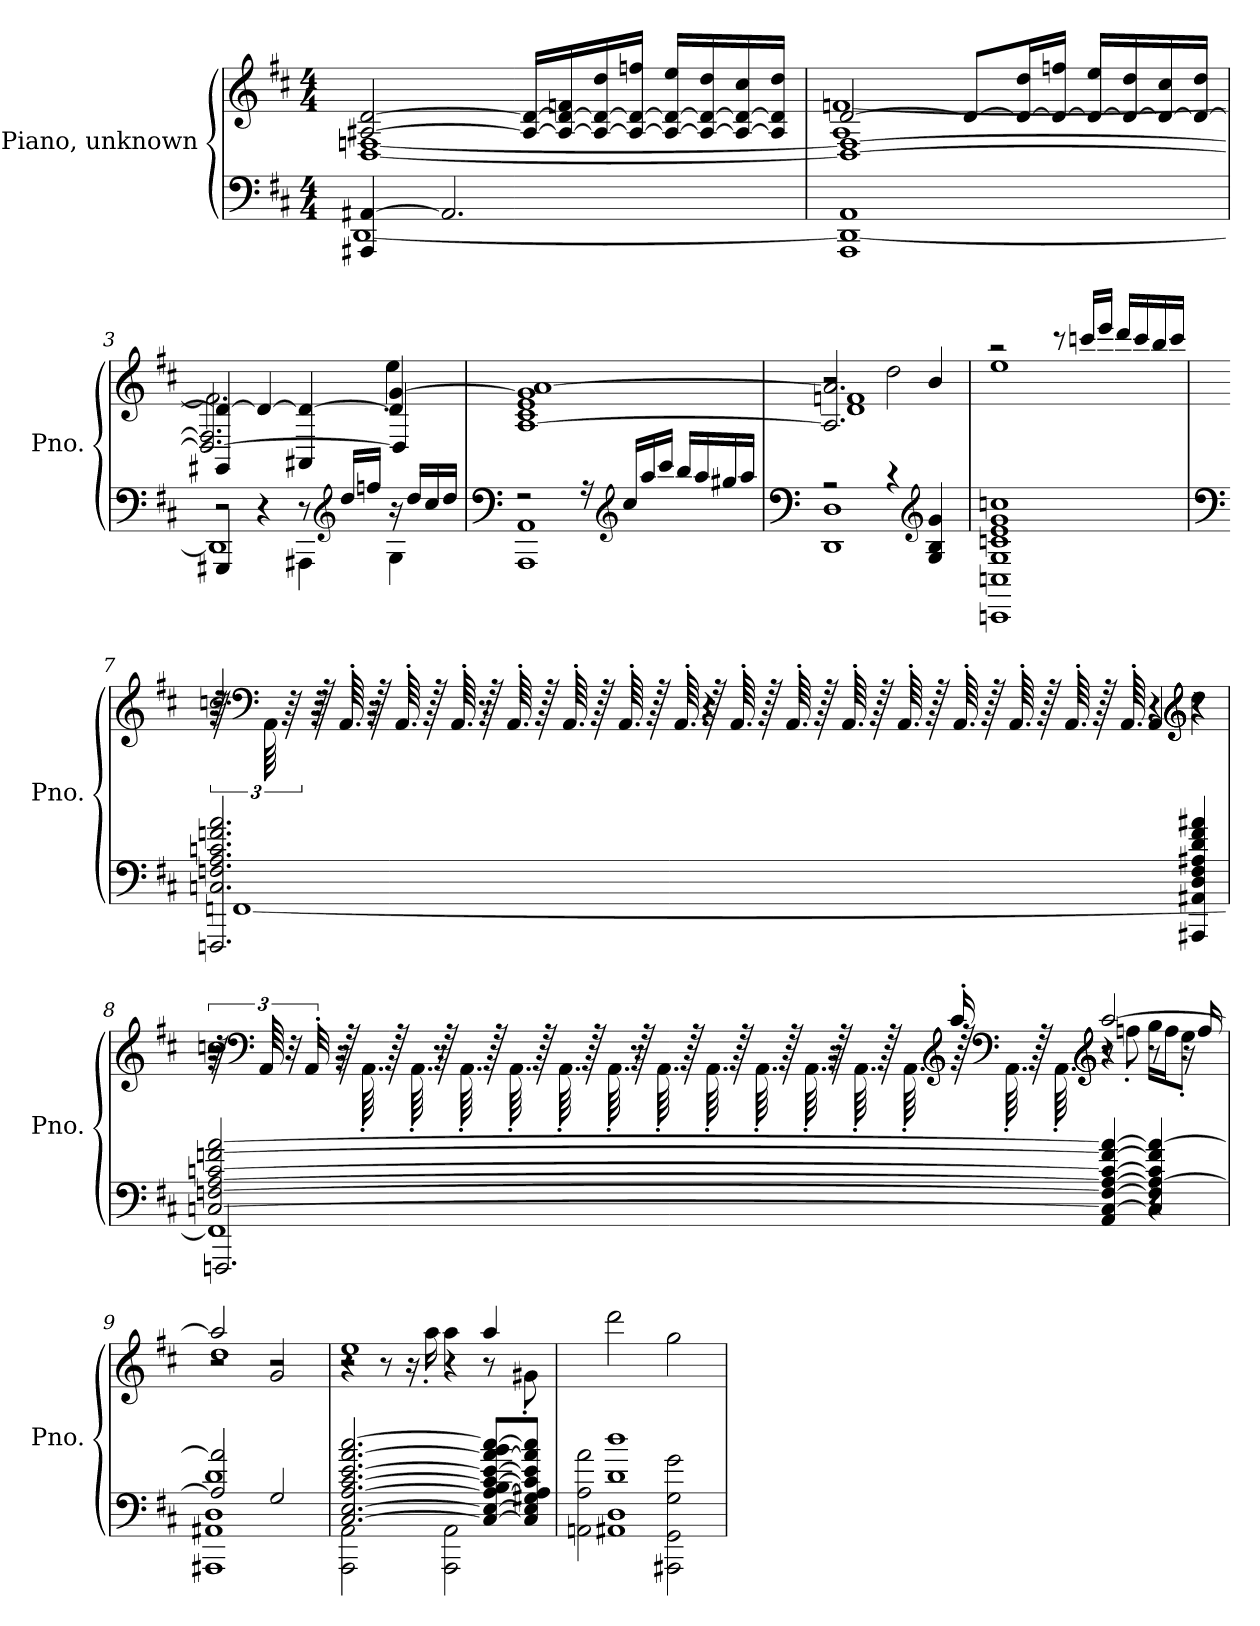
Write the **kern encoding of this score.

**kern	**kern
*part1	*part1
*staff2	*staff1
*I"Piano, unknown	*
*I'Pno.	*
*clefF4	*clefG2
*k[f#c#]	*k[f#c#]
*M4/4	*M4/4
*MM120	*MM120
=1	=1
*^	*^
4AAA#X/ [4AA#X/	[1DD	[2A#X/ [2d/	[1D [1Fn
2.AA#/]	.	.	.
.	.	16A#/_ 16d/_LL	.
.	.	16A#/_ 16d/_ 16fn/	.
.	.	16A#/_ 16d/_ 16dd/	.
.	.	16A#/_ 16d/_ 16ffn/JJ	.
.	.	16A#/_ 16d/_ 16ee/LL	.
.	.	16A#/_ 16d/_ 16dd/	.
.	.	16A#/_ 16d/_ 16cc#/	.
.	.	16A#/] 16d/] 16dd/JJ	.
=2	=2	=2	=2
*	*	*	*^
1AAA 1AA	1DD_	[2d/	1A [1fn	1D_ 1F_
.	.	8d/L_	.	.
.	.	16d/_ 16dd/L	.	.
.	.	16d/_ 16ffn/JJ	.	.
.	.	16d/_ 16ee/LL	.	.
.	.	16d/_ 16dd/	.	.
.	.	16d/_ 16cc#/	.	.
.	.	16d/_ 16dd/JJ	.	.
!!LO:LB:g=z	!!	!!
=3	=3	=3	=3	=3
*	*^	*	*	*
4GGG#X/	2r	1DD]	4GG#X/ 4d/_	2.f\]	2.D/_ 2.F/]
4r	.	.	4d/_	.	.
8r	4AAA#X\	.	4AA#X/ 4d/_	.	.
*clefG2	*	*	*	*	*
16dd/LL	.	.	.	.	.
16ffn/JJ	.	.	.	.	.
16r	4G\	.	4d/] [4g/	4ee'\	4D/]
16dd/LL	.	.	.	.	.
16cc#/	.	.	.	.	.
16dd/JJ	.	.	.	.	.
*v	*v	*v	*	*	*
*	*v	*v	*v
=4	=4
*clefF4	*
*^	*^
2r	1AAA 1AA	[1A 1g] [1a	1c# 1e
16r	.	.	.
*clefG2	*	*	*
16cc#/LL	.	.	.
16aa/	.	.	.
16ccc#/JJ	.	.	.
16bb/LL	.	.	.
16aa/	.	.	.
16gg#X/	.	.	.
16aa/JJ	.	.	.
*	*	*v	*v
=5	=5	=5
*clefF4	*	*
*	*	*^
*	*	*	*^
2r	1DD 1D	2.A/] 2.a/]	2r	1d 1fn
4r	.	.	2dd\	.
*clefG2	*	*	*	*
4G/ 4B/ 4g/	.	4b/	.	.
*v	*v	*	*	*
*	*	*v	*v
!!LO:LB:g=z
=6	=6	=6
1CCn 1Cn 1G 1cn 1e 1g 1ccn	2r	1ee
.	8r	.
.	16cccn/LL	.
.	16eee/JJ	.
.	16ddd/LL	.
.	16ccc/	.
.	16bb/	.
.	16ccc/JJ	.
*	*v	*v
!!LO:LB:g=z
=7	=7
*clefF4	*
*^	*^
*	*	*	*^
2.FFFn/ 2.Cn/ 2.Fn/ 2.A/ 2.cn/ 2.fn/ 2.a/	[1FFn	2.ccn/	96r	32r
*	*	*clefF4	*	*
.	.	.	96AA\	.
.	.	.	96r	.
.	.	.	32r	128r
.	.	.	.	64.AA'/
.	.	.	16r	128r
.	.	.	.	64.AA'/
.	.	.	.	128r
.	.	.	.	64.AA'/
.	.	.	8r	128r
.	.	.	.	64.AA'/
.	.	.	.	128r
.	.	.	.	64.AA'/
.	.	.	.	128r
.	.	.	.	64.AA'/
.	.	.	.	128r
.	.	.	.	64.AA'/
.	.	.	4r	128r
.	.	.	.	64.AA'/
.	.	.	.	128r
.	.	.	.	64.AA'/
.	.	.	.	128r
.	.	.	.	64.AA'/
.	.	.	.	128r
.	.	.	.	64.AA'/
.	.	.	.	128r
.	.	.	.	64.AA'/
.	.	.	.	128r
.	.	.	.	64.AA'/
.	.	.	.	128r
.	.	.	.	64.AA'/
.	.	.	.	128r
.	.	.	.	64.AA'/
.	.	.	4r	4AA/
*	*	*clefG2	*	*
4AAA#X/ 4AA#X/ 4D/ 4F/ 4A#X/ 4d/ 4f/ 4a#X/	.	4r	4dd\	4r
!!LO:LB:g=z
=8	=8	=8	=8	=8
*	*^	*	*	*^
[2Cn/ [2Fn/ [2A/ [2cn/ [2fn/ [2a/	1FF]	2.FFFn/	2r	1ccn	96r	16r
*	*	*	*clefF4	*	*	*
.	.	.	.	.	96AA/	.
.	.	.	.	.	48r	.
.	.	.	.	.	48AA'/	.
.	.	.	.	.	16r	128r
.	.	.	.	.	.	64.AA'\
.	.	.	.	.	.	128r
.	.	.	.	.	.	64.AA'\
.	.	.	.	.	8r	128r
.	.	.	.	.	.	64.AA'\
.	.	.	.	.	.	128r
.	.	.	.	.	.	64.AA'\
.	.	.	.	.	.	128r
.	.	.	.	.	.	64.AA'\
.	.	.	.	.	.	128r
.	.	.	.	.	.	64.AA'\
.	.	.	.	.	8r	128r
.	.	.	.	.	.	64.AA'\
.	.	.	.	.	.	128r
.	.	.	.	.	.	64.AA'\
.	.	.	.	.	.	128r
.	.	.	.	.	.	64.AA'\
.	.	.	.	.	.	128r
.	.	.	.	.	.	64.AA'\
.	.	.	.	.	16r	128r
.	.	.	.	.	.	64.AA'\
.	.	.	.	.	.	128r
.	.	.	.	.	.	64.AA'\
*	*	*	*clefG2	*	*	*
.	.	.	.	.	16aa'/	128r
*	*	*	*clefF4	*	*	*
.	.	.	.	.	.	64.AA'\
.	.	.	.	.	.	128r
.	.	.	.	.	.	64.AA'\
*	*	*	*clefG2	*	*	*
4AA/ 4C/_ 4F/_ 4A/_ 4c/_ 4f/_ 4a/_	.	.	[2aa/	.	4r	8r
.	.	.	.	.	.	8ffn'\
4C/] 4F/] 4A/_ 4c/] 4f/] 4a/_	.	4r	.	.	8r	16gg\LL
.	.	.	.	.	.	16ff\J
.	.	.	.	.	16r	8ee'\J
.	.	.	.	.	16ff/	.
*	*v	*v	*	*	*	*
*	*	*	*	*v	*v
!!LO:LB:g=z
=9	=9	=9	=9	=9
2A/] 2a/]	1AAA#X 1AA#X 1D 1d	2aa/]	2r	1dd
2G/	.	2r	2g/	.
=10	=10	=10	=10	=10
[2.C#/ [2.E/ [2.A/ [2.c#/ [2.e/ [2.a/ [2.cc#/	2AAA\ 2AA\	2r	4r	1ee
.	.	.	8r	.
.	.	.	16r	.
.	.	.	16aa'\	.
.	2AAA\ 2AA\	4r	4aa\	.
8C#/_ 8E/_ 8A/_ 8B/ 8c#/_ 8e/_ 8a/_ 8b/ 8cc#/_L	.	4aa/	8r	.
8C#/] 8E/] 8G#X/ 8A/] 8c#/] 8e/] 8a/] 8cc#/]J	.	.	8g#X'\	.
*	*	*v	*v	*v
=11	=11	=11
1AA#X 1D 1d 1dd	2AAn\ 2A\ 2a\	2ddd\
.	2AAA#X\ 2GG\ 2G\ 2g\	2gg\
*v	*v	*
=	=
*-	*-
